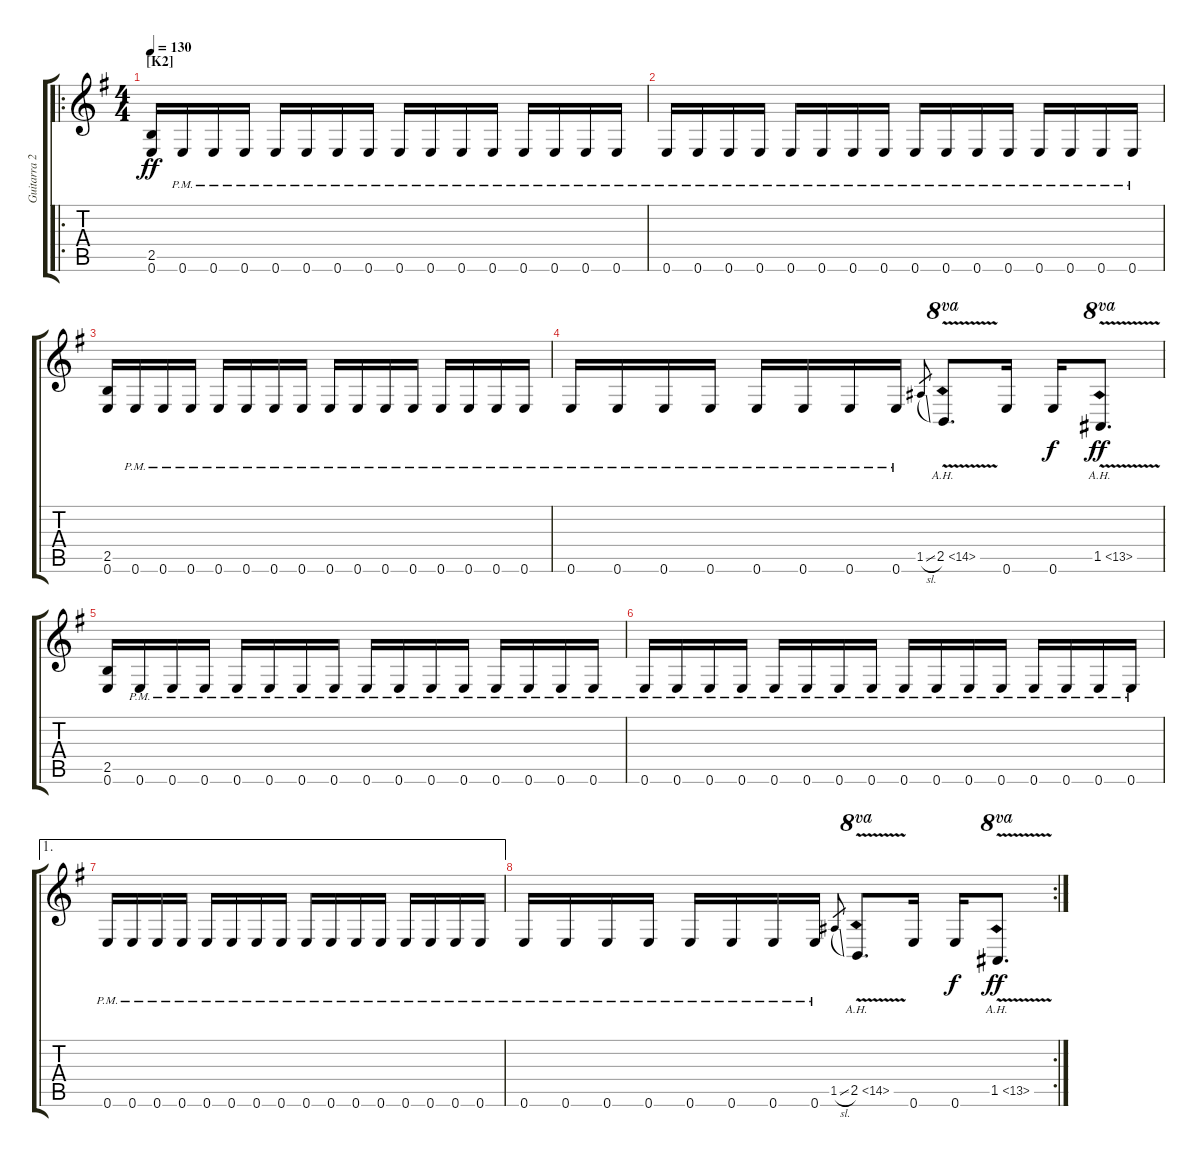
\track ("Guitarra 2" "Guitarra 2") {instrument distortionguitar}
\staff {score tabs}
\tuning (E4 B3 G3 D3 A2 E2) {hide}
\ro
\ts (4 4)
\section ("" "[K2]")
\tempo 130
\clef g2
\ks g
(2.5 0.6).16{dy ff} 0.6{pm}.16 0.6{pm}.16 0.6{pm}.16 0.6{pm}.16 0.6{pm}.16 0.6{pm}.16 0.6{pm}.16 0.6{pm}.16 0.6{pm}.16 0.6{pm}.16 0.6{pm}.16 0.6{pm}.16 0.6{pm}.16 0.6{pm}.16 0.6{pm}.16 |
0.6{pm}.16 0.6{pm}.16 0.6{pm}.16 0.6{pm}.16 0.6{pm}.16 0.6{pm}.16 0.6{pm}.16 0.6{pm}.16 0.6{pm}.16 0.6{pm}.16 0.6{pm}.16 0.6{pm}.16 0.6{pm}.16 0.6{pm}.16 0.6{pm}.16 0.6{pm}.16 |
(2.5 0.6).16 0.6{pm}.16 0.6{pm}.16 0.6{pm}.16 0.6{pm}.16 0.6{pm}.16 0.6{pm}.16 0.6{pm}.16 0.6{pm}.16 0.6{pm}.16 0.6{pm}.16 0.6{pm}.16 0.6{pm}.16 0.6{pm}.16 0.6{pm}.16 0.6{pm}.16 |
0.6{pm}.16 0.6{pm}.16 0.6{pm}.16 0.6{pm}.16 0.6{pm}.16 0.6{pm}.16 0.6{pm}.16 0.6{pm}.16 1.5{sl}.8{gr} 2.5{ah 12 v}.8{d ot 8va} 0.6.16 0.6.16{dy f} 1.5{ah 12 v}.8{d ot 8va dy ff} |
(2.5 0.6).16 0.6{pm}.16 0.6{pm}.16 0.6{pm}.16 0.6{pm}.16 0.6{pm}.16 0.6{pm}.16 0.6{pm}.16 0.6{pm}.16 0.6{pm}.16 0.6{pm}.16 0.6{pm}.16 0.6{pm}.16 0.6{pm}.16 0.6{pm}.16 0.6{pm}.16 |
0.6{pm}.16 0.6{pm}.16 0.6{pm}.16 0.6{pm}.16 0.6{pm}.16 0.6{pm}.16 0.6{pm}.16 0.6{pm}.16 0.6{pm}.16 0.6{pm}.16 0.6{pm}.16 0.6{pm}.16 0.6{pm}.16 0.6{pm}.16 0.6{pm}.16 0.6{pm}.16 |
\ae 1
0.6{pm}.16 0.6{pm}.16 0.6{pm}.16 0.6{pm}.16 0.6{pm}.16 0.6{pm}.16 0.6{pm}.16 0.6{pm}.16 0.6{pm}.16 0.6{pm}.16 0.6{pm}.16 0.6{pm}.16 0.6{pm}.16 0.6{pm}.16 0.6{pm}.16 0.6{pm}.16 |
\rc 2
0.6{pm}.16 0.6{pm}.16 0.6{pm}.16 0.6{pm}.16 0.6{pm}.16 0.6{pm}.16 0.6{pm}.16 0.6{pm}.16 1.5{sl}.8{gr} 2.5{ah 12 v}.8{d ot 8va} 0.6.16 0.6.16{dy f} 1.5{ah 12 v}.8{d ot 8va dy ff}
